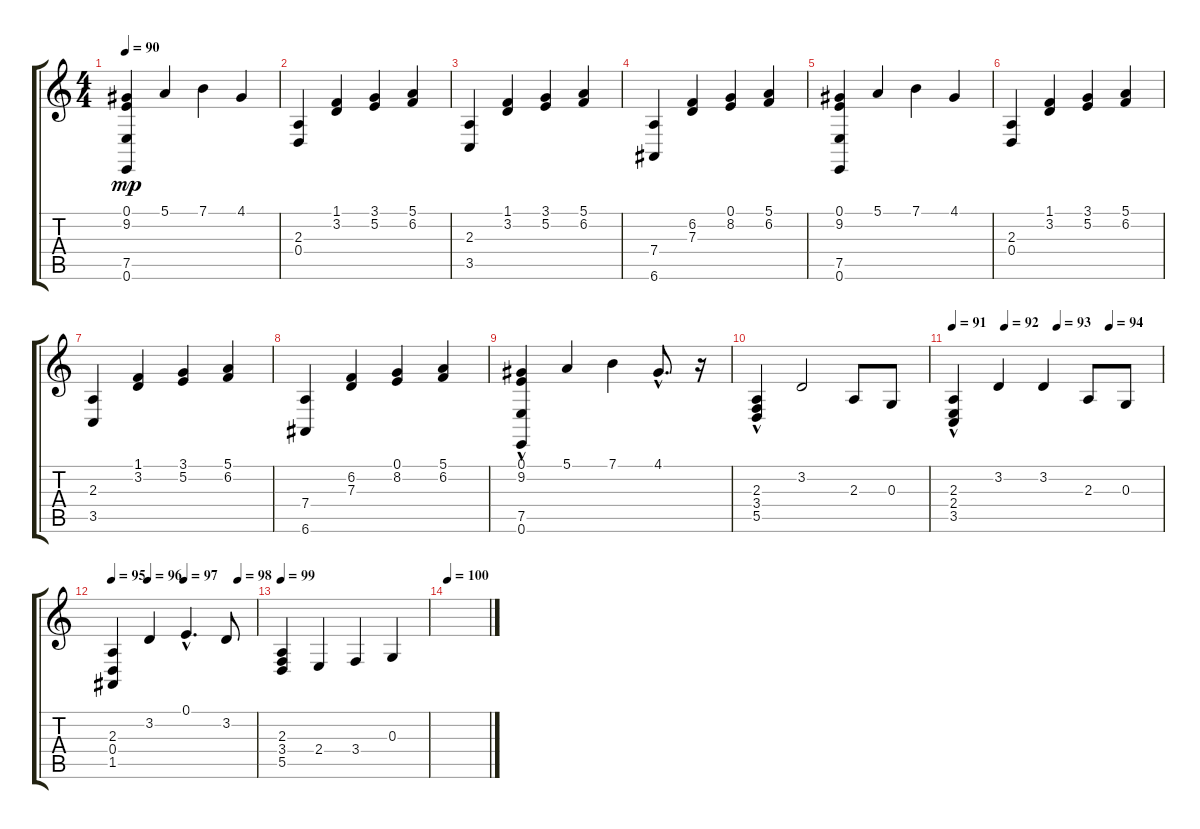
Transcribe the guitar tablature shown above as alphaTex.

\track "" {instrument stringensemble1}
\staff {score tabs}
\tuning (E4 B3 G3 D3 A2 E2) {hide}
\ts (4 4)
\tempo 90
\clef g2
\ks c
(0.1 9.2 7.5 0.6).4{dy mp} 5.1.4 7.1.4 4.1.4 |
(2.3 0.4).4 (1.1 3.2).4 (3.1 5.2).4 (5.1 6.2).4 |
(2.3 3.5).4 (1.1 3.2).4 (3.1 5.2).4 (5.1 6.2).4 |
(7.4 6.6).4 (6.2 7.3).4 (0.1 8.2).4 (5.1 6.2).4 |
(0.1 9.2 7.5 0.6).4 5.1.4 7.1.4 4.1.4 |
(2.3 0.4).4 (1.1 3.2).4 (3.1 5.2).4 (5.1 6.2).4 |
(2.3 3.5).4 (1.1 3.2).4 (3.1 5.2).4 (5.1 6.2).4 |
(7.4 6.6).4 (6.2 7.3).4 (0.1 8.2).4 (5.1 6.2).4 |
(0.1 9.2 7.5{hac} 0.6{hac}).4 5.1.4 7.1.4 4.1{hac}.8{d} r.16 |
(2.3{hac} 3.4 5.5).4 3.2.2 2.3.8 0.3.8 |
\tempo 91
\tempo (92 0.25)
\tempo (93 0.5)
\tempo (94 0.75)
(2.3{hac} 2.4 3.5).4 3.2.4 3.2.4 2.3.8 0.3.8 |
\tempo 95
\tempo (96 0.25)
\tempo (97 0.5)
\tempo (98 0.875)
(2.3 0.4 1.5).4 3.2.4 0.1{hac}.4{d} 3.2.8 |
\tempo 99
(2.3 3.4 5.5).4 2.4.4 3.4.4 0.3.4 |
\tempo 100
